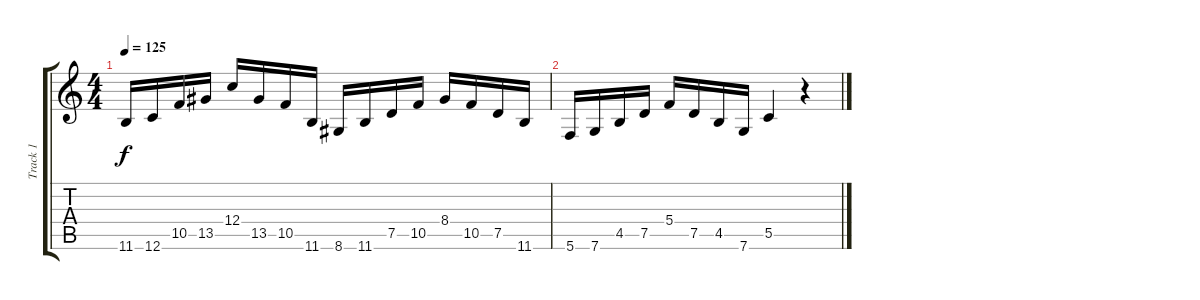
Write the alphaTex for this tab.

\track ("Track 1" "Track 1") {instrument overdrivenguitar}
\staff {score tabs}
\tuning (D4 A3 F3 C3 G2 C2) {hide}
\ts (4 4)
\tempo 125
\clef g2
\ks c
11.6.16{dy f} 12.6.16 10.5.16 13.5.16 12.4.16 13.5.16 10.5.16 11.6.16 8.6.16 11.6.16 7.5.16 10.5.16 8.4.16 10.5.16 7.5.16 11.6.16 |
5.6.16 7.6.16 4.5.16 7.5.16 5.4.16 7.5.16 4.5.16 7.6.16 5.5.4 r.4
